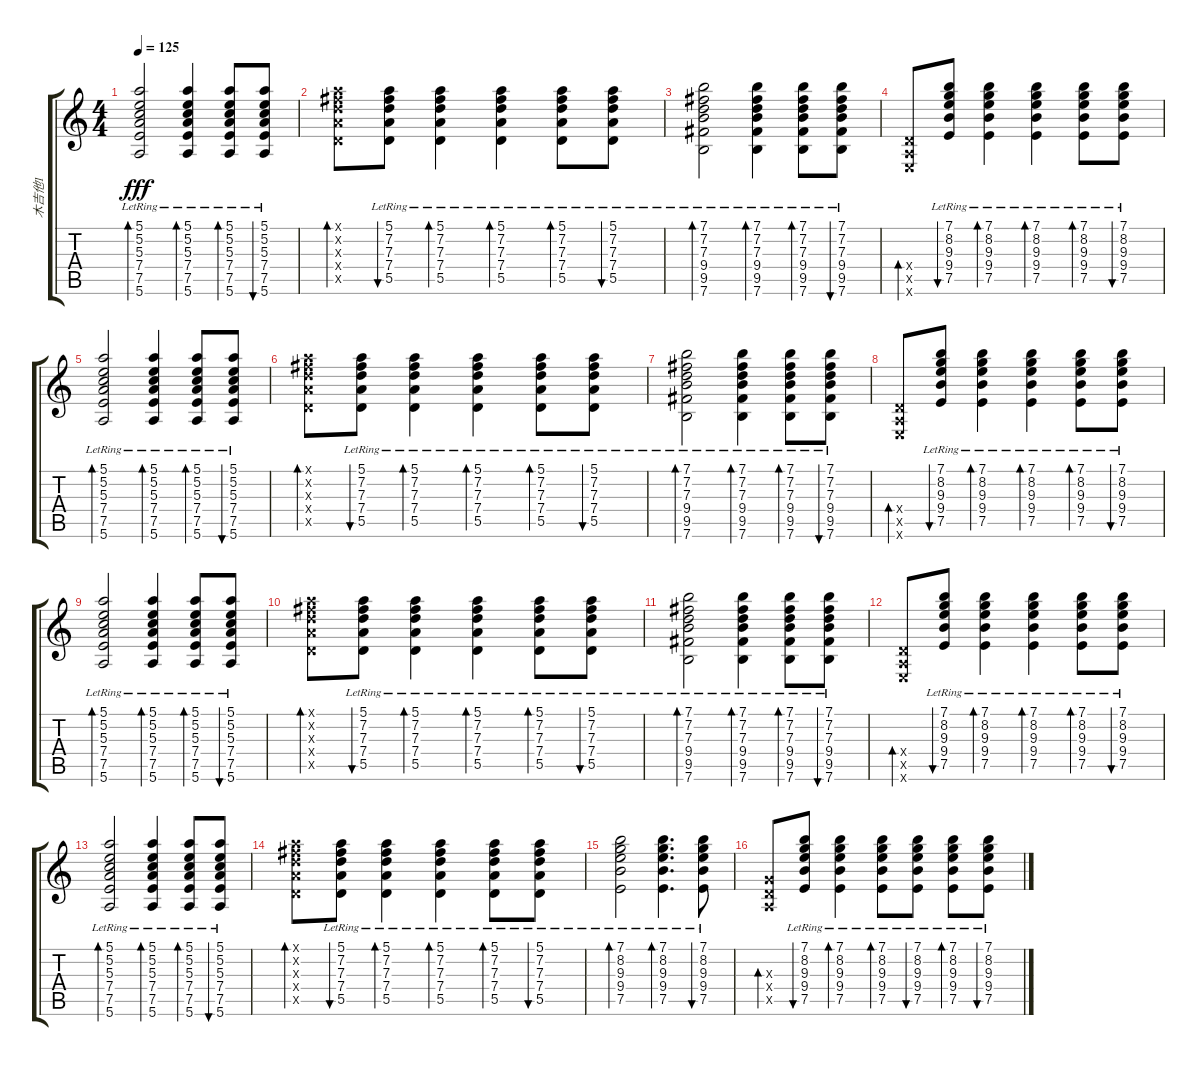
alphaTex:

\track ("木吉他1" "木吉他1") {instrument acousticguitarsteel}
\staff {score tabs}
\tuning (E4 B3 G3 D3 A2 E2) {hide}
\ts (4 4)
\tempo 125
\clef g2
\ks c
(5.1{lr} 5.2{lr} 5.3{lr} 7.4{lr} 7.5{lr} 5.6{lr}).2{bd 60 dy fff} (5.1{lr} 5.2{lr} 5.3{lr} 7.4{lr} 7.5{lr} 5.6{lr}).4{bd 60} (5.1{lr} 5.2{lr} 5.3{lr} 7.4{lr} 7.5{lr} 5.6{lr}).8{bd 60} (5.1{lr} 5.2{lr} 5.3{lr} 7.4{lr} 7.5{lr} 5.6{lr}).8{bu 60} |
(5.1{x} 7.2{x} 7.3{x} 7.4{x} 5.5{x}).8{bd 60} (5.1{lr} 7.2{lr} 7.3{lr} 7.4{lr} 5.5{lr}).8{bu 60} (5.1{lr} 7.2{lr} 7.3{lr} 7.4{lr} 5.5{lr}).4{bd 60} (5.1{lr} 7.2{lr} 7.3{lr} 7.4{lr} 5.5{lr}).4{bd 60} (5.1{lr} 7.2{lr} 7.3{lr} 7.4{lr} 5.5{lr}).8{bd 60} (5.1{lr} 7.2{lr} 7.3{lr} 7.4{lr} 5.5{lr}).8{bu 60} |
(7.1{lr} 7.2{lr} 7.3{lr} 9.4{lr} 9.5{lr} 7.6{lr}).2{bd 60} (7.1{lr} 7.2{lr} 7.3{lr} 9.4{lr} 9.5{lr} 7.6{lr}).4{bd 60} (7.1{lr} 7.2{lr} 7.3{lr} 9.4{lr} 9.5{lr} 7.6{lr}).8{bd 60} (7.1{lr} 7.2{lr} 7.3{lr} 9.4{lr} 9.5{lr} 7.6{lr}).8{bu 60} |
(0.4{x} 0.5{x} 0.6{x}).8{bd 60} (7.1{lr} 8.2{lr} 9.3{lr} 9.4{lr} 7.5{lr}).8{bu 60} (7.1{lr} 8.2{lr} 9.3{lr} 9.4{lr} 7.5{lr}).4{bd 60} (7.1{lr} 8.2{lr} 9.3{lr} 9.4{lr} 7.5{lr}).4{bd 60} (7.1{lr} 8.2{lr} 9.3{lr} 9.4{lr} 7.5{lr}).8{bd 60} (7.1{lr} 8.2{lr} 9.3{lr} 9.4{lr} 7.5{lr}).8{bu 60} |
(5.1{lr} 5.2{lr} 5.3{lr} 7.4{lr} 7.5{lr} 5.6{lr}).2{bd 60} (5.1{lr} 5.2{lr} 5.3{lr} 7.4{lr} 7.5{lr} 5.6{lr}).4{bd 60} (5.1{lr} 5.2{lr} 5.3{lr} 7.4{lr} 7.5{lr} 5.6{lr}).8{bd 60} (5.1{lr} 5.2{lr} 5.3{lr} 7.4{lr} 7.5{lr} 5.6{lr}).8{bu 60} |
(5.1{x} 7.2{x} 7.3{x} 7.4{x} 5.5{x}).8{bd 60} (5.1{lr} 7.2{lr} 7.3{lr} 7.4{lr} 5.5{lr}).8{bu 60} (5.1{lr} 7.2{lr} 7.3{lr} 7.4{lr} 5.5{lr}).4{bd 60} (5.1{lr} 7.2{lr} 7.3{lr} 7.4{lr} 5.5{lr}).4{bd 60} (5.1{lr} 7.2{lr} 7.3{lr} 7.4{lr} 5.5{lr}).8{bd 60} (5.1{lr} 7.2{lr} 7.3{lr} 7.4{lr} 5.5{lr}).8{bu 60} |
(7.1{lr} 7.2{lr} 7.3{lr} 9.4{lr} 9.5{lr} 7.6{lr}).2{bd 60} (7.1{lr} 7.2{lr} 7.3{lr} 9.4{lr} 9.5{lr} 7.6{lr}).4{bd 60} (7.1{lr} 7.2{lr} 7.3{lr} 9.4{lr} 9.5{lr} 7.6{lr}).8{bd 60} (7.1{lr} 7.2{lr} 7.3{lr} 9.4{lr} 9.5{lr} 7.6{lr}).8{bu 60} |
(0.4{x} 0.5{x} 0.6{x}).8{bd 60} (7.1{lr} 8.2{lr} 9.3{lr} 9.4{lr} 7.5{lr}).8{bu 60} (7.1{lr} 8.2{lr} 9.3{lr} 9.4{lr} 7.5{lr}).4{bd 60} (7.1{lr} 8.2{lr} 9.3{lr} 9.4{lr} 7.5{lr}).4{bd 60} (7.1{lr} 8.2{lr} 9.3{lr} 9.4{lr} 7.5{lr}).8{bd 60} (7.1{lr} 8.2{lr} 9.3{lr} 9.4{lr} 7.5{lr}).8{bu 60} |
(5.1{lr} 5.2{lr} 5.3{lr} 7.4{lr} 7.5{lr} 5.6{lr}).2{bd 60} (5.1{lr} 5.2{lr} 5.3{lr} 7.4{lr} 7.5{lr} 5.6{lr}).4{bd 60} (5.1{lr} 5.2{lr} 5.3{lr} 7.4{lr} 7.5{lr} 5.6{lr}).8{bd 60} (5.1{lr} 5.2{lr} 5.3{lr} 7.4{lr} 7.5{lr} 5.6{lr}).8{bu 60} |
(5.1{x} 7.2{x} 7.3{x} 7.4{x} 5.5{x}).8{bd 60} (5.1{lr} 7.2{lr} 7.3{lr} 7.4{lr} 5.5{lr}).8{bu 60} (5.1{lr} 7.2{lr} 7.3{lr} 7.4{lr} 5.5{lr}).4{bd 60} (5.1{lr} 7.2{lr} 7.3{lr} 7.4{lr} 5.5{lr}).4{bd 60} (5.1{lr} 7.2{lr} 7.3{lr} 7.4{lr} 5.5{lr}).8{bd 60} (5.1{lr} 7.2{lr} 7.3{lr} 7.4{lr} 5.5{lr}).8{bu 60} |
(7.1{lr} 7.2{lr} 7.3{lr} 9.4{lr} 9.5{lr} 7.6{lr}).2{bd 60} (7.1{lr} 7.2{lr} 7.3{lr} 9.4{lr} 9.5{lr} 7.6{lr}).4{bd 60} (7.1{lr} 7.2{lr} 7.3{lr} 9.4{lr} 9.5{lr} 7.6{lr}).8{bd 60} (7.1{lr} 7.2{lr} 7.3{lr} 9.4{lr} 9.5{lr} 7.6{lr}).8{bu 60} |
(0.4{x} 0.5{x} 0.6{x}).8{bd 60} (7.1{lr} 8.2{lr} 9.3{lr} 9.4{lr} 7.5{lr}).8{bu 60} (7.1{lr} 8.2{lr} 9.3{lr} 9.4{lr} 7.5{lr}).4{bd 60} (7.1{lr} 8.2{lr} 9.3{lr} 9.4{lr} 7.5{lr}).4{bd 60} (7.1{lr} 8.2{lr} 9.3{lr} 9.4{lr} 7.5{lr}).8{bd 60} (7.1{lr} 8.2{lr} 9.3{lr} 9.4{lr} 7.5{lr}).8{bu 60} |
(5.1{lr} 5.2{lr} 5.3{lr} 7.4{lr} 7.5{lr} 5.6{lr}).2{bd 60} (5.1{lr} 5.2{lr} 5.3{lr} 7.4{lr} 7.5{lr} 5.6{lr}).4{bd 60} (5.1{lr} 5.2{lr} 5.3{lr} 7.4{lr} 7.5{lr} 5.6{lr}).8{bd 60} (5.1{lr} 5.2{lr} 5.3{lr} 7.4{lr} 7.5{lr} 5.6{lr}).8{bu 60} |
(5.1{x} 7.2{x} 7.3{x} 7.4{x} 5.5{x}).8{bd 60} (5.1{lr} 7.2{lr} 7.3{lr} 7.4{lr} 5.5{lr}).8{bu 60} (5.1{lr} 7.2{lr} 7.3{lr} 7.4{lr} 5.5{lr}).4{bd 60} (5.1{lr} 7.2{lr} 7.3{lr} 7.4{lr} 5.5{lr}).4{bd 60} (5.1{lr} 7.2{lr} 7.3{lr} 7.4{lr} 5.5{lr}).8{bd 60} (5.1{lr} 7.2{lr} 7.3{lr} 7.4{lr} 5.5{lr}).8{bu 60} |
(7.1{lr} 8.2{lr} 9.3{lr} 9.4{lr} 7.5{lr}).2{bd 60} (7.1{lr} 8.2{lr} 9.3{lr} 9.4{lr} 7.5{lr}).4{d bd 60} (7.1{lr} 8.2{lr} 9.3{lr} 9.4{lr} 7.5{lr}).8{bu 60} |
(0.3{x} 0.4{x} 0.5{x}).8{bd 60} (7.1{lr} 8.2{lr} 9.3{lr} 9.4{lr} 7.5{lr}).8{bu 60} (7.1{lr} 8.2{lr} 9.3{lr} 9.4{lr} 7.5{lr}).4{bd 60} (7.1{lr} 8.2{lr} 9.3{lr} 9.4{lr} 7.5{lr}).8{bd 60} (7.1{lr} 8.2{lr} 9.3{lr} 9.4{lr} 7.5{lr}).8{bu 60} (7.1{lr} 8.2{lr} 9.3{lr} 9.4{lr} 7.5{lr}).8{bd 60} (7.1{lr} 8.2{lr} 9.3{lr} 9.4{lr} 7.5{lr}).8{bu 60}
